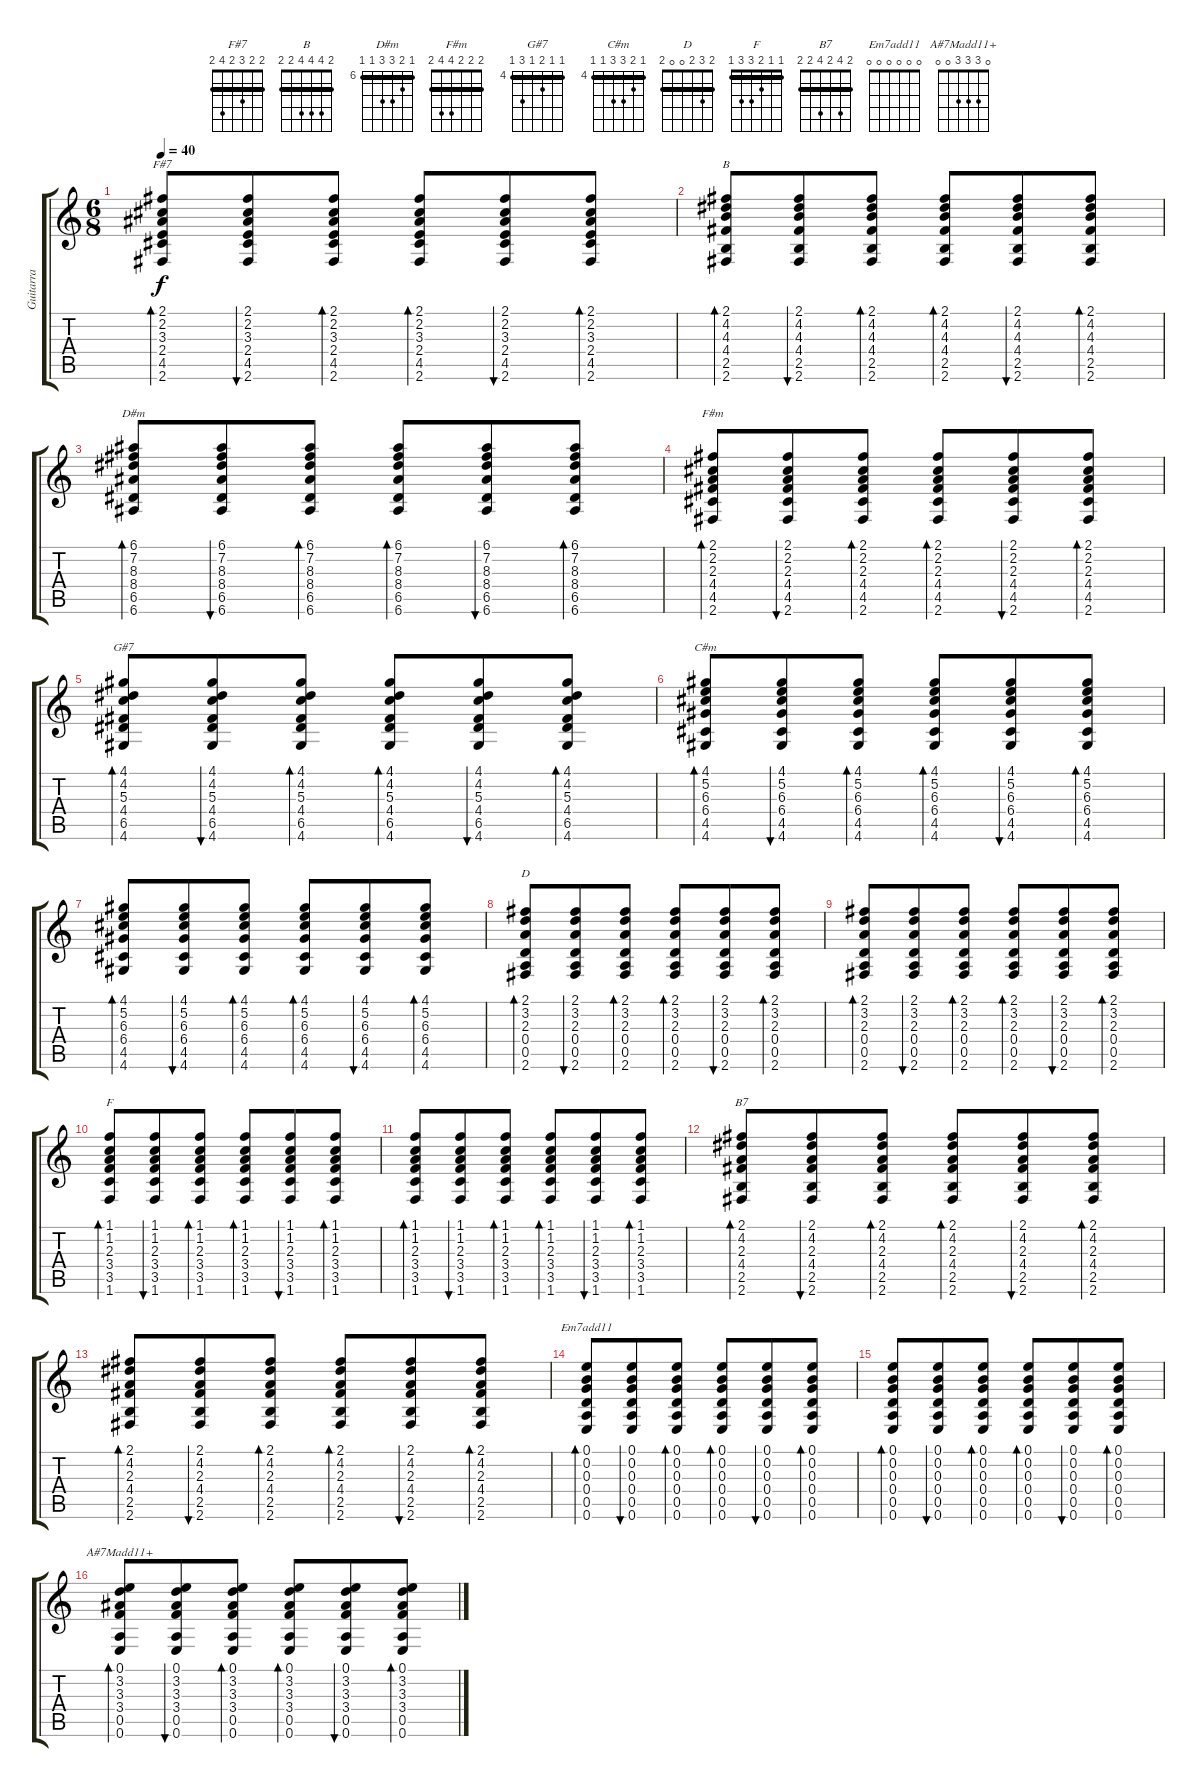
\track ("Guitarra" "Guitarra") {instrument acousticguitarnylon}
\staff {score tabs}
\tuning (E4 B3 G3 D3 A2 E2) {hide}
\chord ("F#7" 2 2 3 2 4 2) {barre 2}
\chord ("B" 2 4 4 4 2 2) {barre 2}
\chord ("D#m" 6 7 8 8 6 6) {firstfret 6 barre 6}
\chord ("F#m" 2 2 2 4 4 2) {barre 2}
\chord ("G#7" 4 4 5 4 6 4) {firstfret 4 barre 4}
\chord ("C#m" 4 5 6 6 4 4) {firstfret 4 barre 4}
\chord ("D" 2 3 2 0 0 2) {barre 2}
\chord ("F" 1 1 2 3 3 1) {barre 1}
\chord ("B7" 2 4 2 4 2 2) {barre 2}
\chord ("Em7add11" 0 0 0 0 0 0)
\chord ("A#7Madd11+" 0 3 3 3 0 0)
\ts (6 8)
\tempo 40
\clef g2
\ks c
(2.1 2.2 3.3 2.4 4.5 2.6).8{bd 30 ch "F#7" dy f} (2.1 2.2 3.3 2.4 4.5 2.6).8{bu 30} (2.1 2.2 3.3 2.4 4.5 2.6).8{bd 30} (2.1 2.2 3.3 2.4 4.5 2.6).8{bd 30} (2.1 2.2 3.3 2.4 4.5 2.6).8{bu 30} (2.1 2.2 3.3 2.4 4.5 2.6).8{bd 30} |
(2.1 4.2 4.3 4.4 2.5 2.6).8{bd 30 ch "B"} (2.1 4.2 4.3 4.4 2.5 2.6).8{bu 30} (2.1 4.2 4.3 4.4 2.5 2.6).8{bd 30} (2.1 4.2 4.3 4.4 2.5 2.6).8{bd 30} (2.1 4.2 4.3 4.4 2.5 2.6).8{bu 30} (2.1 4.2 4.3 4.4 2.5 2.6).8{bd 30} |
(6.1 7.2 8.3 8.4 6.5 6.6).8{bd 30 ch "D#m"} (6.1 7.2 8.3 8.4 6.5 6.6).8{bu 30} (6.1 7.2 8.3 8.4 6.5 6.6).8{bd 30} (6.1 7.2 8.3 8.4 6.5 6.6).8{bd 30} (6.1 7.2 8.3 8.4 6.5 6.6).8{bu 30} (6.1 7.2 8.3 8.4 6.5 6.6).8{bd 30} |
(2.1 2.2 2.3 4.4 4.5 2.6).8{bd 30 ch "F#m"} (2.1 2.2 2.3 4.4 4.5 2.6).8{bu 30} (2.1 2.2 2.3 4.4 4.5 2.6).8{bd 30} (2.1 2.2 2.3 4.4 4.5 2.6).8{bd 30} (2.1 2.2 2.3 4.4 4.5 2.6).8{bu 30} (2.1 2.2 2.3 4.4 4.5 2.6).8{bd 30} |
(4.1 4.2 5.3 4.4 6.5 4.6).8{bd 30 ch "G#7"} (4.1 4.2 5.3 4.4 6.5 4.6).8{bu 30} (4.1 4.2 5.3 4.4 6.5 4.6).8{bd 30} (4.1 4.2 5.3 4.4 6.5 4.6).8{bd 30} (4.1 4.2 5.3 4.4 6.5 4.6).8{bu 30} (4.1 4.2 5.3 4.4 6.5 4.6).8{bd 30} |
(4.1 5.2 6.3 6.4 4.5 4.6).8{bd 30 ch "C#m"} (4.1 5.2 6.3 6.4 4.5 4.6).8{bu 30} (4.1 5.2 6.3 6.4 4.5 4.6).8{bd 30} (4.1 5.2 6.3 6.4 4.5 4.6).8{bd 30} (4.1 5.2 6.3 6.4 4.5 4.6).8{bu 30} (4.1 5.2 6.3 6.4 4.5 4.6).8{bd 30} |
(4.1 5.2 6.3 6.4 4.5 4.6).8{bd 30} (4.1 5.2 6.3 6.4 4.5 4.6).8{bu 30} (4.1 5.2 6.3 6.4 4.5 4.6).8{bd 30} (4.1 5.2 6.3 6.4 4.5 4.6).8{bd 30} (4.1 5.2 6.3 6.4 4.5 4.6).8{bu 30} (4.1 5.2 6.3 6.4 4.5 4.6).8{bd 30} |
(2.1 3.2 2.3 0.4 0.5 2.6).8{bd 30 ch "D"} (2.1 3.2 2.3 0.4 0.5 2.6).8{bu 30} (2.1 3.2 2.3 0.4 0.5 2.6).8{bd 30} (2.1 3.2 2.3 0.4 0.5 2.6).8{bd 30} (2.1 3.2 2.3 0.4 0.5 2.6).8{bu 30} (2.1 3.2 2.3 0.4 0.5 2.6).8{bd 30} |
(2.1 3.2 2.3 0.4 0.5 2.6).8{bd 30} (2.1 3.2 2.3 0.4 0.5 2.6).8{bu 30} (2.1 3.2 2.3 0.4 0.5 2.6).8{bd 30} (2.1 3.2 2.3 0.4 0.5 2.6).8{bd 30} (2.1 3.2 2.3 0.4 0.5 2.6).8{bu 30} (2.1 3.2 2.3 0.4 0.5 2.6).8{bd 30} |
(1.1 1.2 2.3 3.4 3.5 1.6).8{bd 30 ch "F"} (1.1 1.2 2.3 3.4 3.5 1.6).8{bu 30} (1.1 1.2 2.3 3.4 3.5 1.6).8{bd 30} (1.1 1.2 2.3 3.4 3.5 1.6).8{bd 30} (1.1 1.2 2.3 3.4 3.5 1.6).8{bu 30} (1.1 1.2 2.3 3.4 3.5 1.6).8{bd 30} |
(1.1 1.2 2.3 3.4 3.5 1.6).8{bd 30} (1.1 1.2 2.3 3.4 3.5 1.6).8{bu 30} (1.1 1.2 2.3 3.4 3.5 1.6).8{bd 30} (1.1 1.2 2.3 3.4 3.5 1.6).8{bd 30} (1.1 1.2 2.3 3.4 3.5 1.6).8{bu 30} (1.1 1.2 2.3 3.4 3.5 1.6).8{bd 30} |
(2.1 4.2 2.3 4.4 2.5 2.6).8{bd 30 ch "B7"} (2.1 4.2 2.3 4.4 2.5 2.6).8{bu 30} (2.1 4.2 2.3 4.4 2.5 2.6).8{bd 30} (2.1 4.2 2.3 4.4 2.5 2.6).8{bd 30} (2.1 4.2 2.3 4.4 2.5 2.6).8{bu 30} (2.1 4.2 2.3 4.4 2.5 2.6).8{bd 30} |
(2.1 4.2 2.3 4.4 2.5 2.6).8{bd 30} (2.1 4.2 2.3 4.4 2.5 2.6).8{bu 30} (2.1 4.2 2.3 4.4 2.5 2.6).8{bd 30} (2.1 4.2 2.3 4.4 2.5 2.6).8{bd 30} (2.1 4.2 2.3 4.4 2.5 2.6).8{bu 30} (2.1 4.2 2.3 4.4 2.5 2.6).8{bd 30} |
(0.1 0.2 0.3 0.4 0.5 0.6).8{bd 30 ch "Em7add11"} (0.1 0.2 0.3 0.4 0.5 0.6).8{bu 30} (0.1 0.2 0.3 0.4 0.5 0.6).8{bd 30} (0.1 0.2 0.3 0.4 0.5 0.6).8{bd 30} (0.1 0.2 0.3 0.4 0.5 0.6).8{bu 30} (0.1 0.2 0.3 0.4 0.5 0.6).8{bd 30} |
(0.1 0.2 0.3 0.4 0.5 0.6).8{bd 30} (0.1 0.2 0.3 0.4 0.5 0.6).8{bu 30} (0.1 0.2 0.3 0.4 0.5 0.6).8{bd 30} (0.1 0.2 0.3 0.4 0.5 0.6).8{bd 30} (0.1 0.2 0.3 0.4 0.5 0.6).8{bu 30} (0.1 0.2 0.3 0.4 0.5 0.6).8{bd 30} |
(0.1 3.2 3.3 3.4 0.5 0.6).8{bd 30 ch "A#7Madd11+"} (0.1 3.2 3.3 3.4 0.5 0.6).8{bu 30} (0.1 3.2 3.3 3.4 0.5 0.6).8{bd 30} (0.1 3.2 3.3 3.4 0.5 0.6).8{bd 30} (0.1 3.2 3.3 3.4 0.5 0.6).8{bu 30} (0.1 3.2 3.3 3.4 0.5 0.6).8{bd 30}
